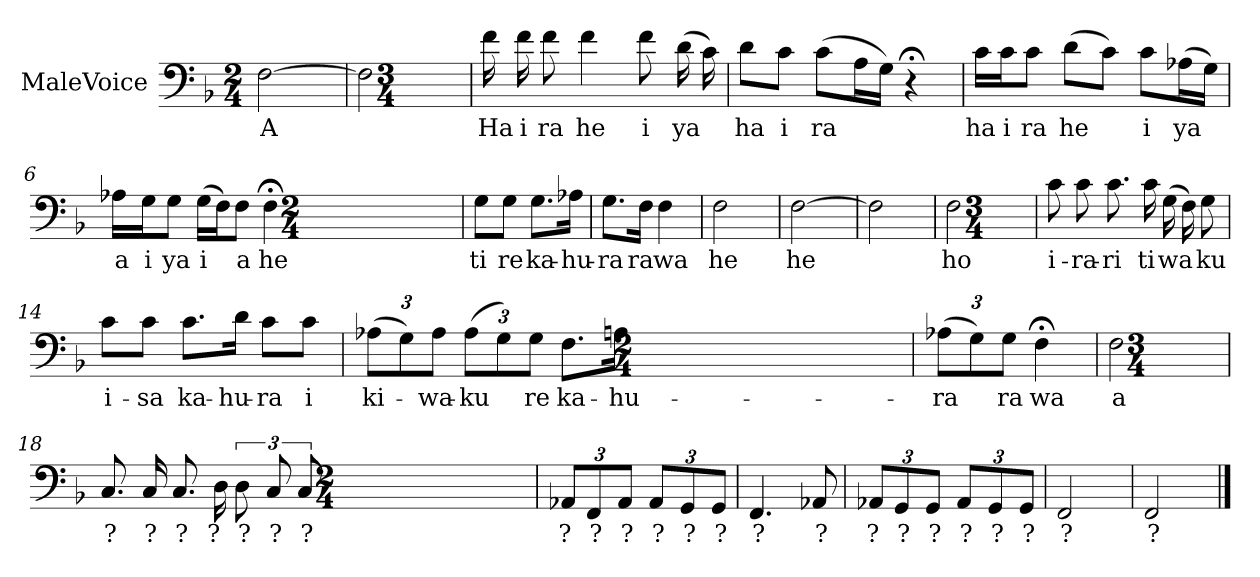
**kern	**text
*part1	*part1
*staff1	*staff1
*I"MaleVoice	*
*clefF4	*
*k[b-]	*
*M2/4	*
*MM69	*
=1	=1
[2F	A
=2	=2
2F]	.
*M3/4	*
=3	=3
16f	Ha
16f	i
8f	ra
4f	he
8f	i
(16d	ya
16c)	.
=4	=4
8d\L	ha
8c\J	i
(8c\L	ra
16A\L	.
16G\JJ)	.
4r;<	.
=5	=5
16c\LL	ha
16c\J	i
8c\J	ra
(8d\L	he
8c\J)	.
8c\L	i
(16A-X\L	ya
16G\JJ)	.
=6	=6
16A-X\LL	a
16G\J	i
8G\J	ya
(16G\LL	i
16F\J)	.
8F\J	a
4F;<	he
*M2/4	*
=7	=7
8G\L	ti
8G\J	re
8.G\L	ka-
16A-X\Jk	-hu-
=8	=8
8.G\L	-ra
16F\Jk	ra
4F	wa
=9	=9
2F	he
=10	=10
[2F	he
=11	=11
2F]	.
=12	=12
2F	ho
*M3/4	*
=13	=13
8c	i-
8c	-ra-
8.c	-ri
16c	ti
(16G	wa
16F)	.
8G	-ku
=14	=14
8c\L	i-
8c\J	-sa
8.c\L	ka-
16d\Jk	-hu-
8c\L	-ra
8c\J	i
=15	=15
(12A-X\L	ki-
12G\)	.
12A-\J	-wa-
(12A-\L	-ku
12G\)	.
12G\J	re
8.F\L	ka-
16An\Jk	-hu-
*M2/4	*
=16	=16
(12A-X\L	-ra
12G\)	.
12G\J	ra
4F;<	wa
=17	=17
2F	a
*M3/4	*
=18	=18
8.C	?
16C	?
8.C	?
16D	?
12D	?
12C	?
12C	?
*M2/4	*
=19	=19
12AA-X/L	?
12FF/	?
12AA-/J	?
12AA-/L	?
12GG/	?
12GG/J	?
=20	=20
4.FF	?
8AA-X	?
=21	=21
12AA-X/L	?
12GG/	?
12GG/J	?
12AA-/L	?
12GG/	?
12GG/J	?
=22	=22
2FF	?
=23	=23
2FF	?
==	==
*-	*-
